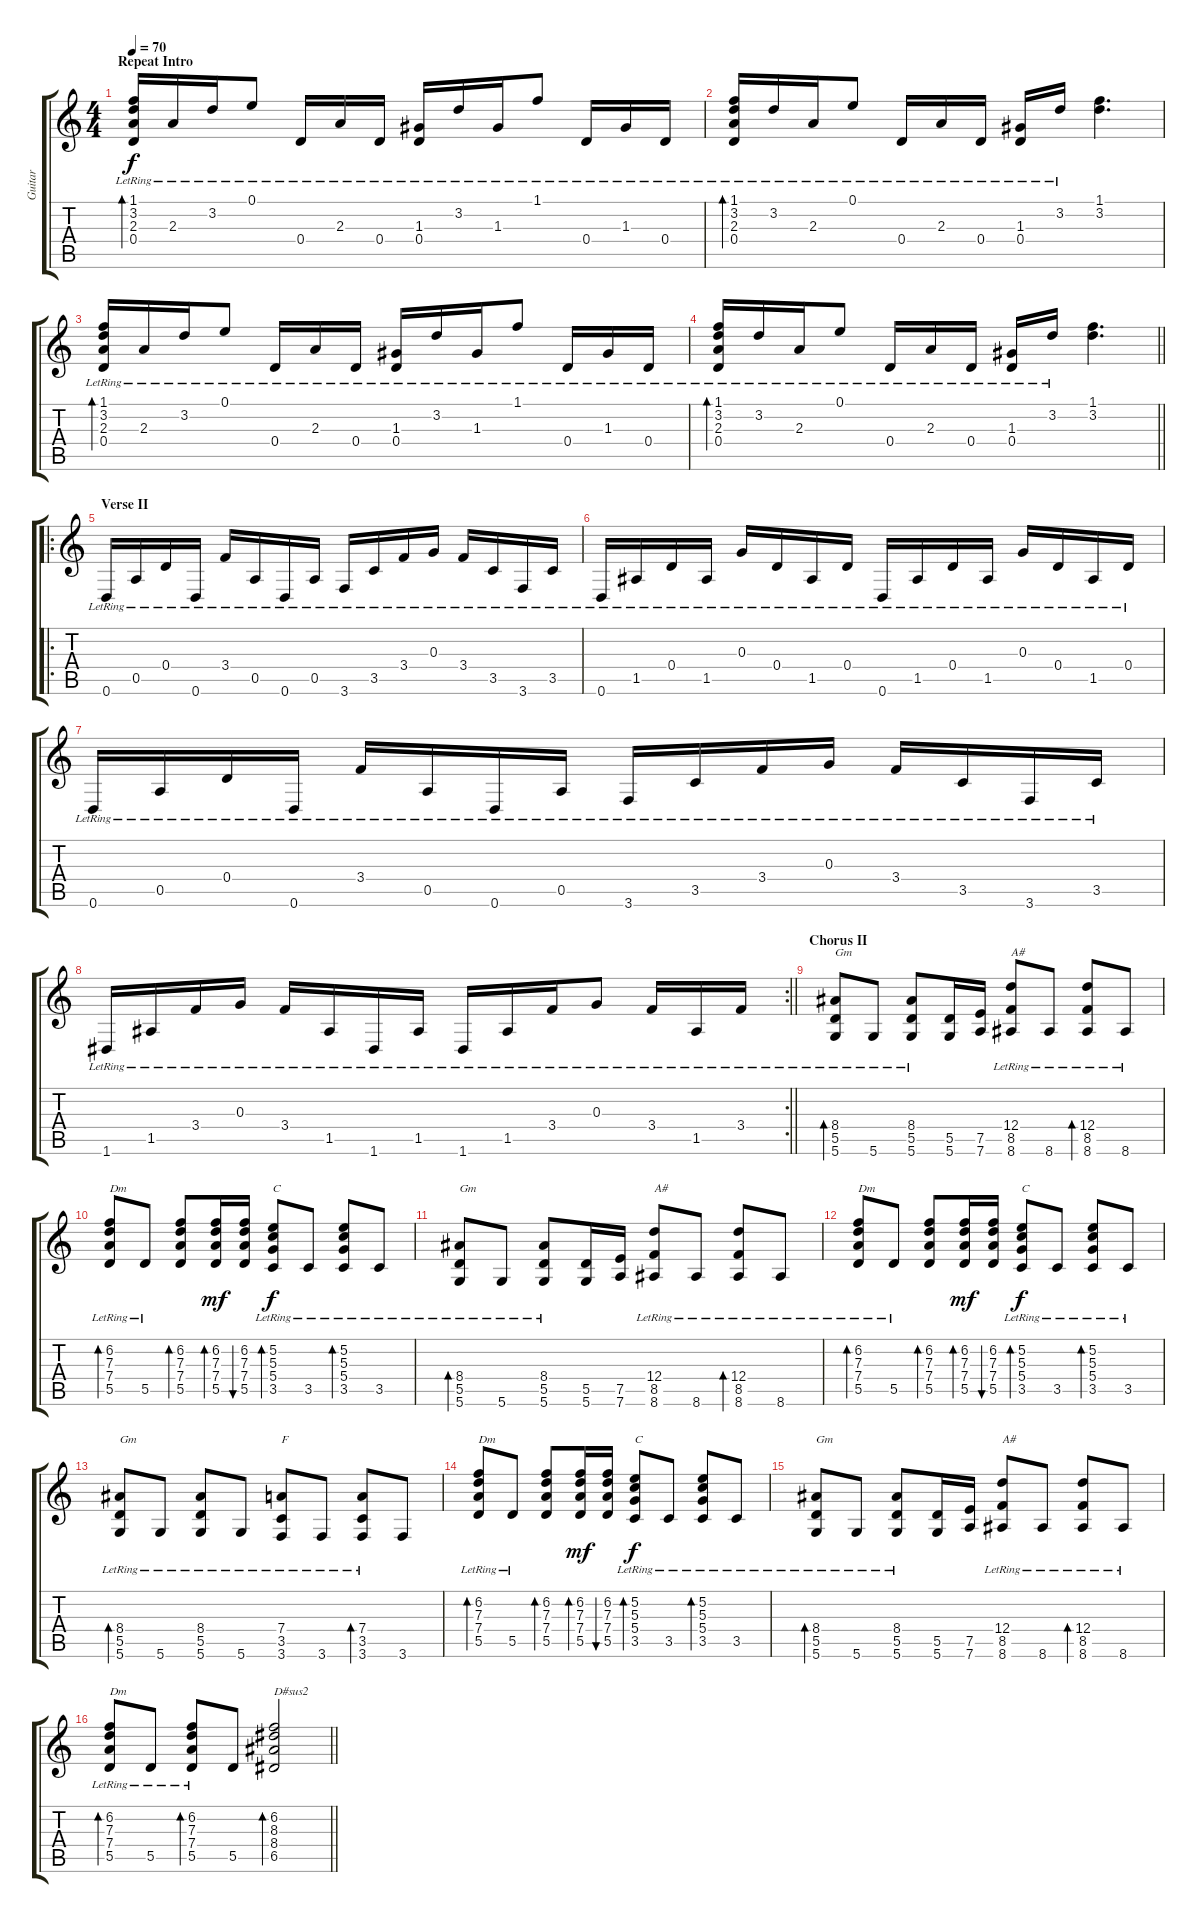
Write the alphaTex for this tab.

\track ("Guitar" "Guitar") {instrument acousticguitarsteel}
\staff {score tabs}
\tuning (E4 B3 G3 D3 A2 D2) {hide}
\ts (4 4)
\section ("" "Repeat Intro")
\tempo 70
\clef g2
\ks c
(1.1{lr} 3.2{lr} 2.3{lr} 0.4{lr}).16{bd 60 dy f} 2.3{lr}.16 3.2{lr}.16 0.1{lr}.8 0.4{lr}.16 2.3{lr}.16 0.4{lr}.16 (1.3{lr} 0.4{lr}).16 3.2{lr}.16 1.3{lr}.16 1.1{lr}.8 0.4{lr}.16 1.3{lr}.16 0.4{lr}.16 |
(1.1{lr} 3.2{lr} 2.3{lr} 0.4{lr}).16{bd 60} 3.2{lr}.16 2.3{lr}.16 0.1{lr}.8 0.4{lr}.16 2.3{lr}.16 0.4{lr}.16 (1.3{lr} 0.4{lr}).16 3.2{lr}.16 (1.1 3.2).4{d} |
(1.1{lr} 3.2{lr} 2.3{lr} 0.4{lr}).16{bd 60} 2.3{lr}.16 3.2{lr}.16 0.1{lr}.8 0.4{lr}.16 2.3{lr}.16 0.4{lr}.16 (1.3{lr} 0.4{lr}).16 3.2{lr}.16 1.3{lr}.16 1.1{lr}.8 0.4{lr}.16 1.3{lr}.16 0.4{lr}.16 |
\barLineRight lightlight
(1.1{lr} 3.2{lr} 2.3{lr} 0.4{lr}).16{bd 60} 3.2{lr}.16 2.3{lr}.16 0.1{lr}.8 0.4{lr}.16 2.3{lr}.16 0.4{lr}.16 (1.3{lr} 0.4{lr}).16 3.2{lr}.16 (1.1 3.2).4{d} |
\ro
\section ("" "Verse II")
0.6{lr}.16 0.5{lr}.16 0.4{lr}.16 0.6{lr}.16 3.4{lr}.16 0.5{lr}.16 0.6{lr}.16 0.5{lr}.16 3.6{lr}.16 3.5{lr}.16 3.4{lr}.16 0.3{lr}.16 3.4{lr}.16 3.5{lr}.16 3.6{lr}.16 3.5{lr}.16 |
0.6{lr}.16 1.5{lr}.16 0.4{lr}.16 1.5{lr}.16 0.3{lr}.16 0.4{lr}.16 1.5{lr}.16 0.4{lr}.16 0.6{lr}.16 1.5{lr}.16 0.4{lr}.16 1.5{lr}.16 0.3{lr}.16 0.4{lr}.16 1.5{lr}.16 0.4{lr}.16 |
0.6{lr}.16 0.5{lr}.16 0.4{lr}.16 0.6{lr}.16 3.4{lr}.16 0.5{lr}.16 0.6{lr}.16 0.5{lr}.16 3.6{lr}.16 3.5{lr}.16 3.4{lr}.16 0.3{lr}.16 3.4{lr}.16 3.5{lr}.16 3.6{lr}.16 3.5{lr}.16 |
\rc 2
\barLineRight lightlight
1.6{lr}.16 1.5{lr}.16 3.4{lr}.16 0.3{lr}.16 3.4{lr}.16 1.5{lr}.16 1.6{lr}.16 1.5{lr}.16 1.6{lr}.16 1.5{lr}.16 3.4{lr}.16 0.3{lr}.8 3.4{lr}.16 1.5{lr}.16 3.4{lr}.16 |
\section ("" "Chorus II")
(8.4{lr} 5.5{lr} 5.6{lr}).8{bd 60 txt "Gm"} 5.6{lr}.8 (8.4 5.5{lr} 5.6{lr}).8 (5.5 5.6).16 (7.5 7.6).16 (12.4{lr} 8.5{lr} 8.6{lr}).8{txt "A#"} 8.6{lr}.8 (12.4{lr} 8.5{lr} 8.6{lr}).8{bd 60} 8.6{lr}.8 |
(6.2{lr} 7.3{lr} 7.4{lr} 5.5{lr}).8{bd 60 txt "Dm"} 5.5{lr}.8 (6.2 7.3 7.4 5.5).8{bd 60} (6.2 7.3 7.4 5.5).16{bd 30 dy mf} (6.2 7.3 7.4 5.5).16{bu 30} (5.2{lr} 5.3{lr} 5.4{lr} 3.5{lr}).8{bd 60 txt "C" dy f} 3.5{lr}.8 (5.2{lr} 5.3{lr} 5.4{lr} 3.5{lr}).8{bd 60} 3.5{lr}.8 |
(8.4{lr} 5.5{lr} 5.6{lr}).8{bd 60 txt "Gm"} 5.6{lr}.8 (8.4 5.5{lr} 5.6{lr}).8 (5.5 5.6).16 (7.5 7.6).16 (12.4{lr} 8.5{lr} 8.6{lr}).8{txt "A#"} 8.6{lr}.8 (12.4{lr} 8.5{lr} 8.6{lr}).8{bd 60} 8.6{lr}.8 |
(6.2{lr} 7.3{lr} 7.4{lr} 5.5{lr}).8{bd 60 txt "Dm"} 5.5{lr}.8 (6.2 7.3 7.4 5.5).8{bd 60} (6.2 7.3 7.4 5.5).16{bd 30 dy mf} (6.2 7.3 7.4 5.5).16{bu 30} (5.2{lr} 5.3{lr} 5.4{lr} 3.5{lr}).8{bd 60 txt "C" dy f} 3.5{lr}.8 (5.2{lr} 5.3{lr} 5.4{lr} 3.5{lr}).8{bd 60} 3.5{lr}.8 |
(8.4{lr} 5.5{lr} 5.6{lr}).8{bd 60 txt "Gm"} 5.6{lr}.8 (8.4 5.5{lr} 5.6{lr}).8 5.6{lr}.8 (7.4{lr} 3.5{lr} 3.6{lr}).8{txt "F"} 3.6{lr}.8 (7.4{lr} 3.5{lr} 3.6{lr}).8{bd 60} 3.6.8 |
(6.2{lr} 7.3{lr} 7.4{lr} 5.5{lr}).8{bd 60 txt "Dm"} 5.5{lr}.8 (6.2 7.3 7.4 5.5).8{bd 60} (6.2 7.3 7.4 5.5).16{bd 30 dy mf} (6.2 7.3 7.4 5.5).16{bu 30} (5.2{lr} 5.3{lr} 5.4{lr} 3.5{lr}).8{bd 60 txt "C" dy f} 3.5{lr}.8 (5.2{lr} 5.3{lr} 5.4{lr} 3.5{lr}).8{bd 60} 3.5{lr}.8 |
(8.4{lr} 5.5{lr} 5.6{lr}).8{bd 60 txt "Gm"} 5.6{lr}.8 (8.4 5.5{lr} 5.6{lr}).8 (5.5 5.6).16 (7.5 7.6).16 (12.4{lr} 8.5{lr} 8.6{lr}).8{txt "A#"} 8.6{lr}.8 (12.4{lr} 8.5{lr} 8.6{lr}).8{bd 60} 8.6{lr}.8 |
\barLineRight lightlight
(6.2{lr} 7.3{lr} 7.4{lr} 5.5{lr}).8{bd 60 txt "Dm"} 5.5{lr}.8 (6.2{lr} 7.3{lr} 7.4{lr} 5.5{lr}).8{bd 60} 5.5.8 (6.2 8.3 8.4 6.5).2{bd 60 txt "D#sus2"}
